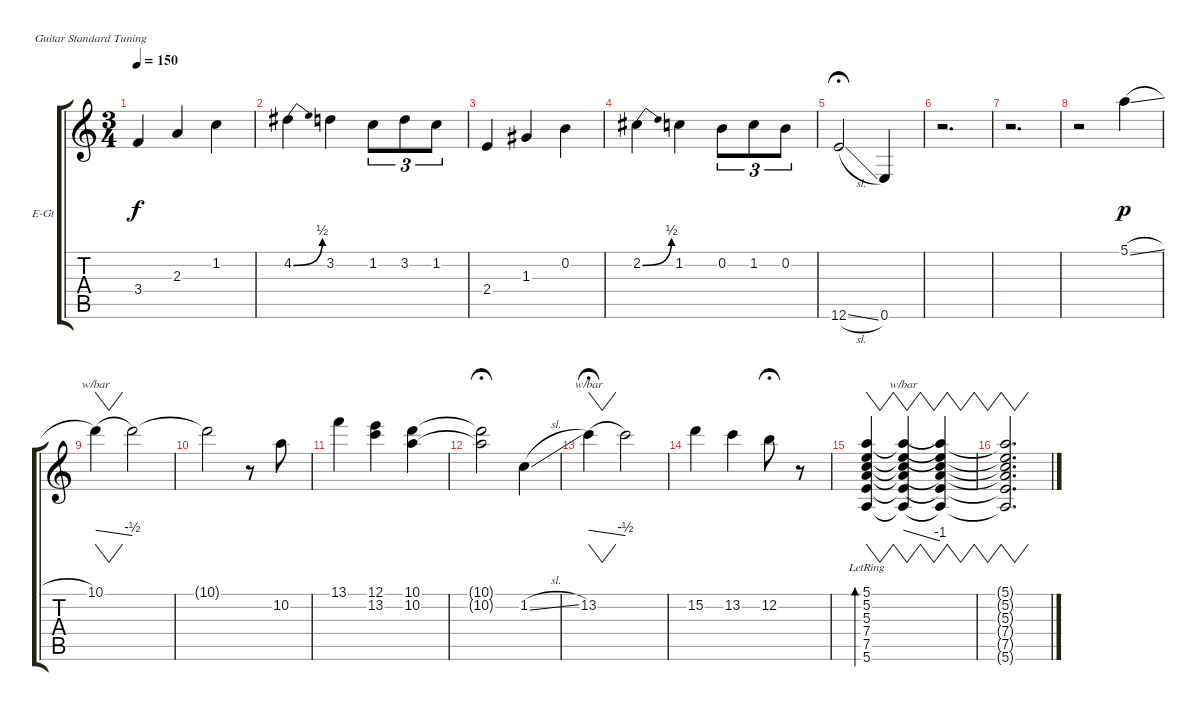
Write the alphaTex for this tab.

\defaultSystemsLayout 4
\bracketExtendMode groupsimilarinstruments
\firstSystemTrackNameOrientation horizontal
\otherSystemsTrackNameOrientation horizontal
\track ("Electric Guitar" "E-Gt") {instrument electricguitarclean}
\staff {score tabs}
\tuning (E4 B3 G3 D3 A2 E2)
\ts (3 4)
\tempo 150
\clef g2
\ks c
3.4.4{dy f} 2.3.4 1.2.4 |
4.2{be (bend 0 0 15.6 2)}.4 3.2.4 1.2.8{tu (3 2)} 3.2.8{tu (3 2)} 1.2.8{tu (3 2)} |
2.4.4 1.3.4 0.2.4 |
2.2{be (bend 0 0 15.6 2)}.4 1.2.4 0.2.8{tu (3 2)} 1.2.8{tu (3 2)} 0.2.8{tu (3 2)} |
12.6{sl}.2{fermata (medium 0.4)} 0.6.4 |
r.2{d} |
r.2{d} |
r.2 5.1{sl}.4{dy p} |
10.1.4{vw tbe (dive default 0 0 45 -2)} 10.1{t}.2 |
10.1{t}.2 r.8 10.2.8 |
13.1.4 (12.1 13.2).4 (10.1 10.2).4 |
(10.1{t} 10.2{t}).2{fermata (medium 0.19)} 1.2{sl}.4 |
13.2.4{vw tbe (dive default 0 0 18 -2) fermata (medium 0)} 13.2{t}.2 |
15.2.4 13.2.4 12.2.8{fermata (medium 0.87)} r.8 |
(5.3{lr} 7.4{lr} 7.5{lr} 5.6{lr} 5.2 5.1{lr}).4{vw bd 606} (5.1{t} 5.2{t} 5.3{t} 7.4{t} 7.5{t} 5.6{t}).4{vw tbe (dive default 0 0 45 -4)} (5.6{t} 7.5{t} 7.4{t} 5.3{t} 5.2{t} 5.1{t}).4{vw} |
(5.3{t} 7.4{t} 7.5{t} 5.6{t} 5.2{t} 5.1{t}).2{vw d}
